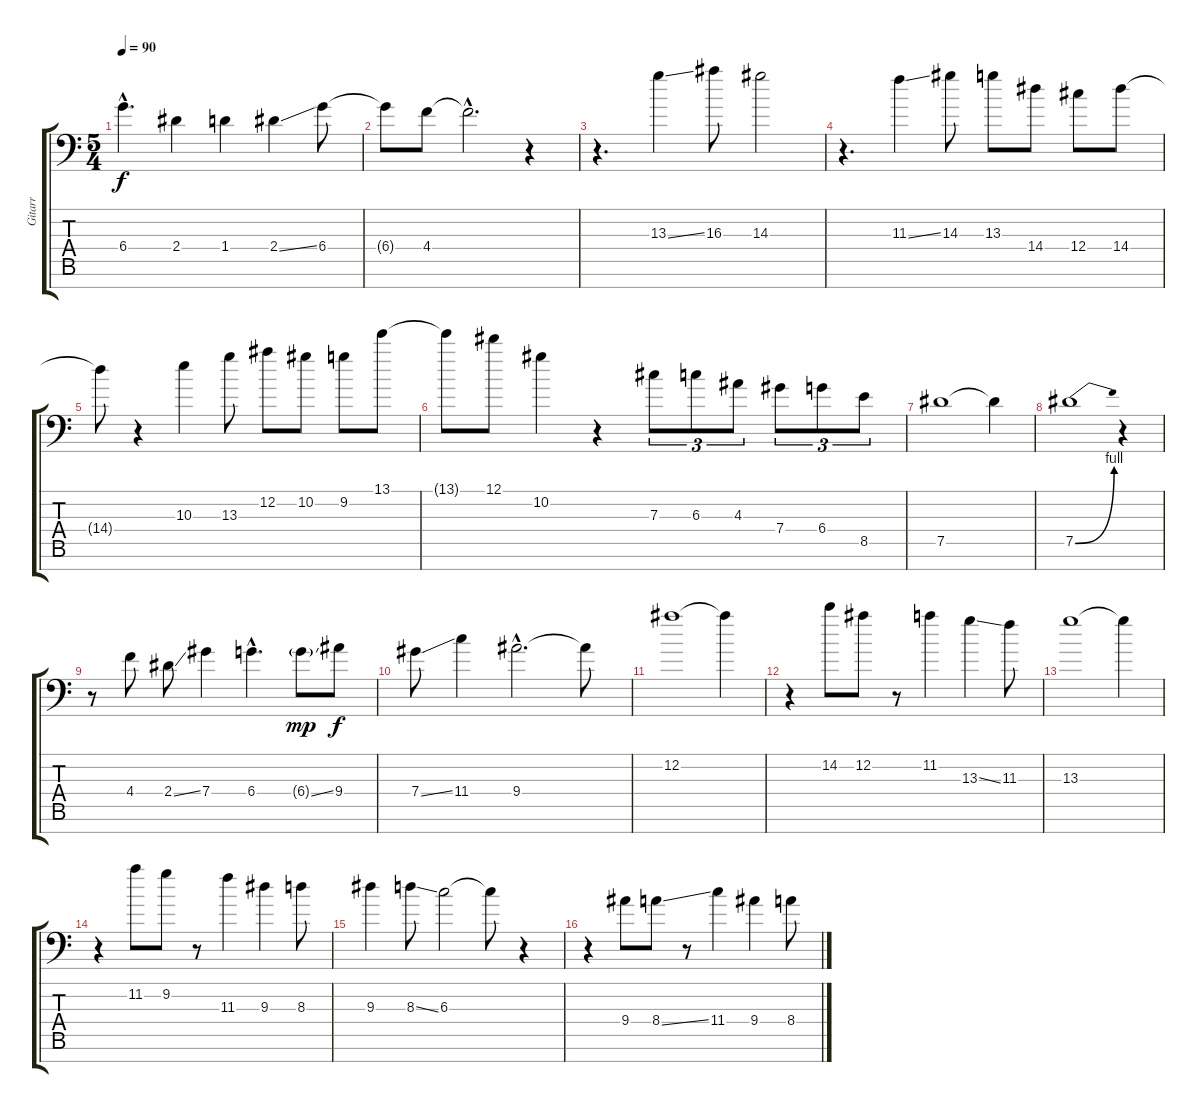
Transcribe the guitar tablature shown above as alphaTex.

\track ("Gitarr" "Gitarr") {instrument distortionguitar}
\staff {score tabs}
\tuning (Eb4 Bb3 Gb3 Db3 Ab2 Eb2 Bb1) {hide}
\ts (5 4)
\tempo 90
\clef f4
\ks c
6.4{hac}.4{d dy f} 2.4.4 1.4.4 2.4{ss}.4 6.4.8 |
6.4{t}.8 4.4.8 4.4{hac t}.2{d} r.4 |
r.4{d} 13.3{ss}.4 16.3.8 14.3.2 |
r.4{d} 11.3{ss}.4 14.3.8 13.3.8 14.4.8 12.4.8 14.4.8 |
14.4{t}.8 r.4 10.3.4 13.3.8 12.2.8 10.2.8 9.2.8 13.1.8 |
13.1{t}.8 12.1.8 10.2.4 r.4 7.3.8{tu (3 2)} 6.3.8{tu (3 2)} 4.3.8{tu (3 2)} 7.4.8{tu (3 2)} 6.4.8{tu (3 2)} 8.5.8{tu (3 2)} |
7.5.1 7.5{t}.4 |
7.5{be (bend 0 0 60 4)}.1 r.4 |
r.8 4.4.8 2.4{ss}.8 7.4.4 6.4{hac}.4{d} 6.4{ss g}.8{dy mp} 9.4.8{dy f} |
7.4{ss}.8 11.4.4 9.4{hac}.2{d} 9.4{t}.8 |
12.2.1 12.2{t}.4 |
r.4 14.2.8 12.2.8 r.8 11.2.4 13.3{ss}.4 11.3.8 |
13.3.1 13.3{t}.4 |
r.4 11.2.8 9.2.8 r.8 11.3.4 9.3.4 8.3.8 |
9.3.4 8.3{ss}.8 6.3.2 6.3{t}.8 r.4 |
r.4 9.4.8 8.4{ss}.8 r.8 11.4.4 9.4.4 8.4.8
